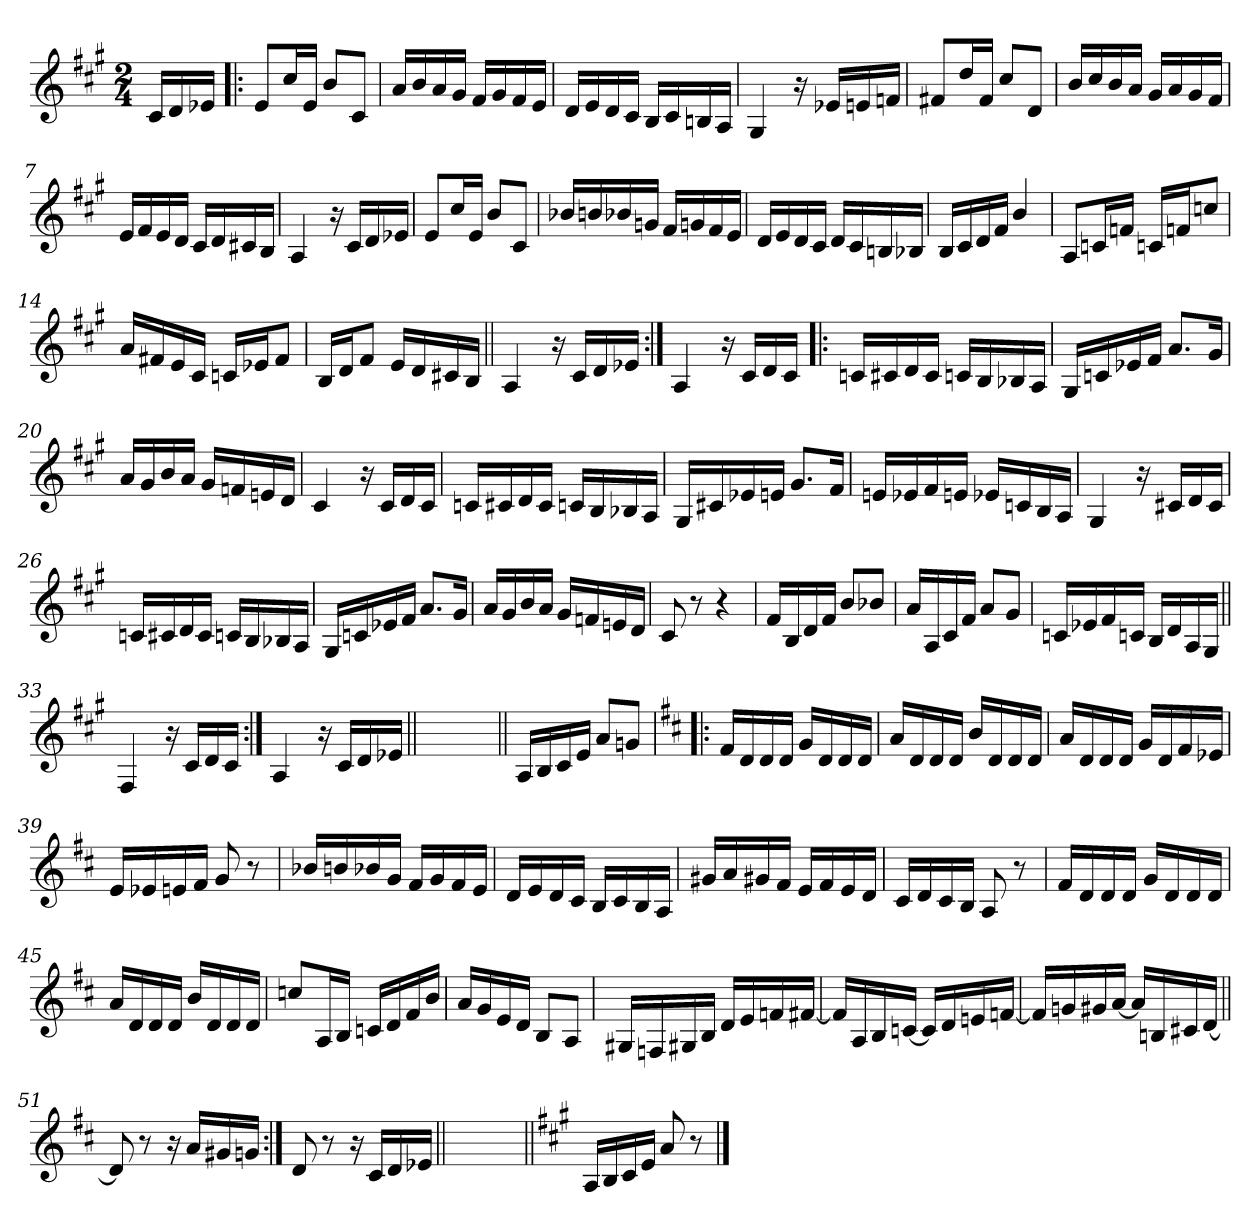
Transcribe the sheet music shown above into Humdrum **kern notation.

**kern
*part1
*staff1
*clefG2
*k[f#c#g#]
*A:
*M2/4
=
16c#/LL
16d/
16e-X/JJ
=1!|:
8e/L
16cc#/L
16e/JJ
8b/L
8c#/J
=2
16a/LL
16b/
16a/
16g#/JJ
16f#/LL
16g#/
16f#/
16e/JJ
=3
16d/LL
16e/
16d/
16c#/JJ
16B/LL
16c#/
16Bn/
16A/JJ
=4
4G#/
16r
16e-X/LL
16en/
16fn/JJ
!!LO:LB:g=z
=5
8f#X/L
16dd/L
16f#/JJ
8cc#/L
8d/J
=6
16b/LL
16cc#/
16b/
16a/JJ
16g#/LL
16a/
16g#/
16f#/JJ
=7
16e/LL
16f#/
16e/
16d/JJ
16c#/LL
16d/
16c#X/
16B/JJ
=8
4A/
16r
16c#/LL
16d/
16e-X/JJ
=9
8e/L
16cc#/L
16e/JJ
8b/L
8c#/J
!!LO:LB:g=z
=10
16b-X/LL
16bn/
16b-X/
16gn/JJ
16f#/LL
16gn/
16f#/
16e/JJ
=11
16d/LL
16e/
16d/
16c#/JJ
16d/LL
16c#/
16Bn/
16B-X/JJ
=12
16B/LL
16c#/
16d/
16f#/JJ
4b/
=13
8A/L
16cn/L
16fn/JJ
16cn/LL
16fn/J
8ccn/J
=14
16a/LL
16f#X/
16e/
16c#/JJ
16cn/LL
16e-X/J
8f#/J
!!LO:LB:g=z
=15
16B/LL
16d/J
8f#/J
16e/LL
16d/
16c#X/
16B/JJ
=16||
4A/
16r
16c#/LL
16d/
16e-X/JJ
=17:|!
4A/
16r
16c#/LL
16d/
16c#/JJ
=18!|:
16cn/LL
16c#X/
16d/
16c#/JJ
16cn/LL
16B/
16B-X/
16A/JJ
=19
16G#/LL
16cn/
16e-X/
16f#/JJ
8.a/L
16g#/Jk
!!LO:LB:g=z
=20
16a/LL
16g#/
16b/
16a/JJ
16g#/LL
16fn/
16en/
16d/JJ
=21
4c#/
16r
16c#/LL
16d/
16c#/JJ
=22
16cn/LL
16c#X/
16d/
16c#/JJ
16cn/LL
16B/
16B-X/
16A/JJ
=23
16G#/LL
16c#X/
16e-X/
16en/JJ
8.g#/L
16f#/Jk
=24
16en/LL
16e-X/
16f#/
16en/JJ
16e-X/LL
16cn/
16B/
16A/JJ
=25
4G#/
16r
16c#X/LL
16d/
16c#/JJ
!!LO:LB:g=z
=26
16cn/LL
16c#X/
16d/
16c#/JJ
16cn/LL
16B/
16B-X/
16A/JJ
=27
16G#/LL
16cn/
16e-X/
16f#/JJ
8.a/L
16g#/Jk
=28
16a/LL
16g#/
16b/
16a/JJ
16g#/LL
16fn/
16en/
16d/JJ
=29
8c#/
8r
4r
=30
16f#/LL
16B/
16d/
16f#/JJ
8b/L
8b-X/J
!!LO:LB:g=z
=31
16a/LL
16A/
16c#/
16f#/JJ
8a/L
8g#/J
=32
16cn/LL
16e-X/
16f#/
16cn/JJ
16B/LL
16d/
16A/
16G#/JJ
=33||
4F#/
16r
16c#/LL
16d/
16c#/JJ
=34:|!
4A/
16r
16c#/LL
16d/
16e-X/JJ
=34X341||
2ryy
!!LO:LB:g=z
=35||
16A/LL
16B/
16c#/
16e/JJ
8a/L
8gn/J
=36!|:
*k[f#c#]
*D:
16f#/LL
16d/
16d/
16d/JJ
16g/LL
16d/
16d/
16d/JJ
=37
16a/LL
16d/
16d/
16d/JJ
16b/LL
16d/
16d/
16d/JJ
=38
16a/LL
16d/
16d/
16d/JJ
16g/LL
16d/
16f#/
16e-X/JJ
=39
16e/LL
16e-X/
16en/
16f#/JJ
8g/
8r
!!LO:LB:g=z
=40
16b-X/LL
16bn/
16b-X/
16g/JJ
16f#/LL
16g/
16f#/
16e/JJ
=41
16d/LL
16e/
16d/
16c#/JJ
16B/LL
16c#/
16B/
16A/JJ
=42
16g#X/LL
16a/
16g#X/
16f#/JJ
16e/LL
16f#/
16e/
16d/JJ
=43
16c#/LL
16d/
16c#/
16B/JJ
8A/
8r
=44
16f#/LL
16d/
16d/
16d/JJ
16g/LL
16d/
16d/
16d/JJ
!!LO:LB:g=z
=45
16a/LL
16d/
16d/
16d/JJ
16b/LL
16d/
16d/
16d/JJ
=46
8ccn/L
16A/L
16B/JJ
16cn/LL
16d/
16f#/
16b/JJ
=47
16a/LL
16g/
16e/
16d/JJ
8B/L
8A/J
=48
16G#X/LL
16Fn/
16G#X/
16B/JJ
16d/LL
16e/
16fn/
[16f#X/JJ
=49
16f#/LL]
16A/
16B/
[16cn/JJ
16cn/LL]
16d/
16en/
[16fn/JJ
!!LO:LB:g=z
=50
16fn/LL]
16gn/
16g#X/
[16a/JJ
16a/LL]
16Bn/
16c#X/
[16d/JJ
=51||
8d/]
8r
16r
16a/LL
16g#X/
16gn/JJ
=52:|!
8d/
8r
16r
16c#/LL
16d/
16e-X/JJ
=53||
2ryy
=54||
*k[f#c#g#]
*A:
16A/LL
16B/
16c#/
16e/JJ
8a/
8r
==
*-
